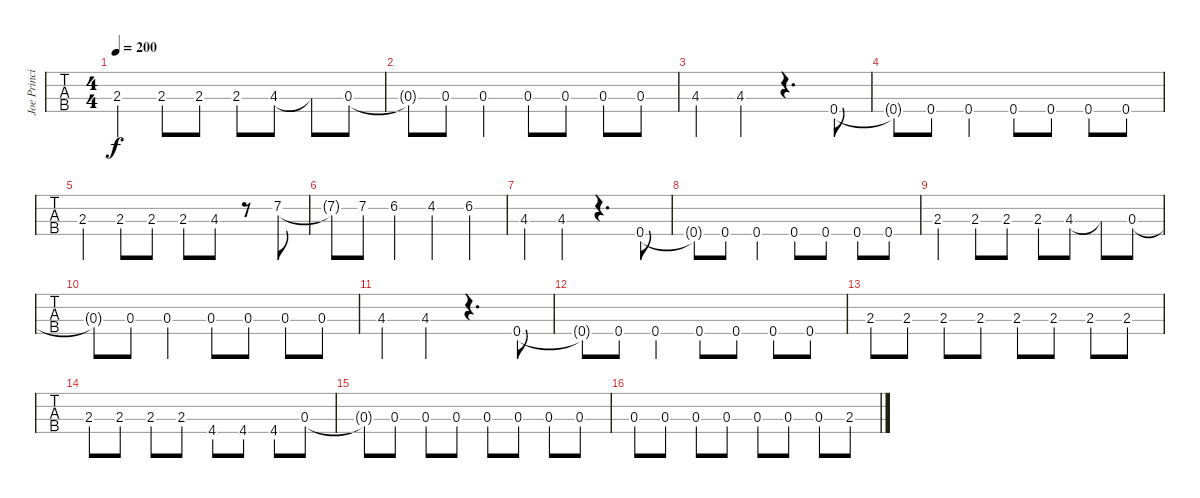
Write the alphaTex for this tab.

\track ("Joe Principe - Bass" "Joe Princi") {instrument electricbassfinger}
\staff {tabs}
\tuning (Gb2 Db2 Ab1 Eb1) {hide}
\ts (4 4)
\tempo 200
\clef f4
\ks c
2.3.4{dy f} 2.3.8 2.3.8 2.3.8 4.3.8 4.3{t}.8 0.3.8 |
0.3{t}.8 0.3.8 0.3.4 0.3.8 0.3.8 0.3.8 0.3.8 |
4.3.4 4.3.4 r.4{d} 0.4.8 |
0.4{t}.8 0.4.8 0.4.4 0.4.8 0.4.8 0.4.8 0.4.8 |
2.3.4 2.3.8 2.3.8 2.3.8 4.3.8 r.8 7.2.8 |
7.2{t}.8 7.2.8 6.2.4 4.2.4 6.2.4 |
4.3.4 4.3.4 r.4{d} 0.4.8 |
0.4{t}.8 0.4.8 0.4.4 0.4.8 0.4.8 0.4.8 0.4.8 |
2.3.4 2.3.8 2.3.8 2.3.8 4.3.8 4.3{t}.8 0.3.8 |
0.3{t}.8 0.3.8 0.3.4 0.3.8 0.3.8 0.3.8 0.3.8 |
4.3.4 4.3.4 r.4{d} 0.4.8 |
0.4{t}.8 0.4.8 0.4.4 0.4.8 0.4.8 0.4.8 0.4.8 |
2.3.8 2.3.8 2.3.8 2.3.8 2.3.8 2.3.8 2.3.8 2.3.8 |
2.3.8 2.3.8 2.3.8 2.3.8 4.4.8 4.4.8 4.4.8 0.3.8 |
0.3{t}.8 0.3.8 0.3.8 0.3.8 0.3.8 0.3.8 0.3.8 0.3.8 |
0.3.8 0.3.8 0.3.8 0.3.8 0.3.8 0.3.8 0.3.8 2.3.8
